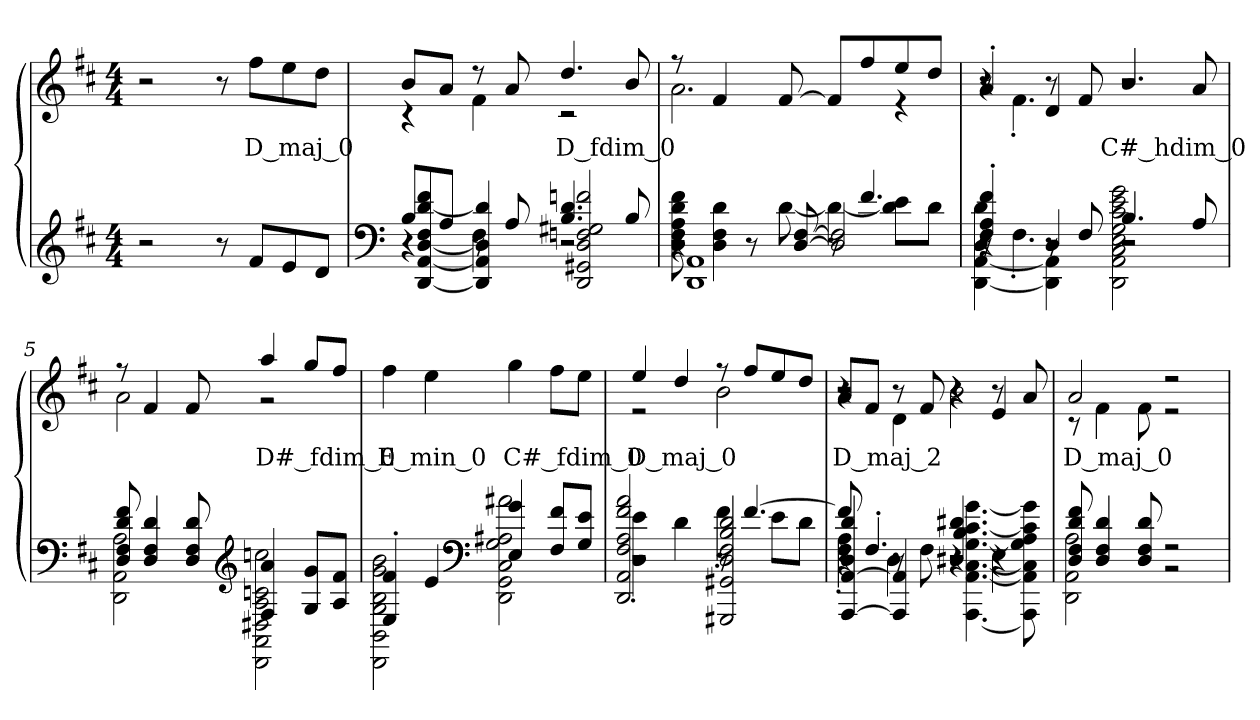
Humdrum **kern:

**kern	**kern	**text	**dynam
*part1	*part1	*part1	*part1
*staff2	*staff1	*staff1	*staff1/2
*clefG2	*clefG2	*	*
*k[f#c#]	*k[f#c#]	*	*
*M4/4	*M4/4	*	*
=1	=1	=1	=1
!	!	!	!LO:DY:a
2r	2r	.	M.M. = 66
8r	8r	.	.
8f#/L	8ff#\L	D_maj_0	.
8e/	8ee\	.	.
8d/J	8dd\J	.	.
=2	=2	=2	=2
*clefF4	*	*	*
*^	*^	*	*
*	*^	*	*	*	*
*	*	*^	*	*	*	*
1ryy	8B/L	4r	[4DD/ [4AA/ [4D/ 4F#/ [4d/ 4f#/	8b/L	4r	.	.
.	8A/J	.	.	8a/J	.	.	.
.	8r	4F#\	4DD]/ 4AA]/ 4D]/ 4d]/	8r	4f#\	.	.
.	8A/	.	.	8a/	.	.	.
.	4.B/ 4.d/	2r	2DD/ 2GG#X/ 2D/ 2Fn/ 2G#X/ 2fn/	4.dd/	2r	D_fdim_0	.
.	8B/	.	.	8b/	.	.	.
=3	=3	=3	=3	=3	=3	=3	=3
2r	8D\ 8F#\ 8A\ 8d\ 8f#\	4r	1DD 1AA	8r	2.a\	.	.
.	4D\ 4F#\ 4d\	.	.	4f#/	.	.	.
.	.	8r	.	.	.	.	.
.	[8d\	[8D/ [8F#/	.	[8f#/	.	.	.
8r	4d\_	2D]/ 2F#]/	.	8f#/L]	.	.	.
4.f#/	.	.	.	8ff#/	.	.	.
.	8d]\ 8e\L	.	.	8ee/	4r	.	.
.	8d\J	.	.	8dd/J	.	.	.
=4	=4	=4	=4	=4	=4	=4	=4
*	*	*	*	*	*^	*	*
4F#'/ 4A'/ 4f#'/	8r	4r	[4DD\ [4AA\ 4D\ 4d\	4a'/	8r	4r	.	.
.	4.F#'\	.	.	.	4.f#'\	.	.	.
8r	.	4D/	4DD]\ 4AA]\	8r	.	4d/	.	.
8F#/	.	.	.	8f#/	.	.	.	.
4.B/	2DD\ 2AA\ 2C#\ 2E\ 2G\ 2c#\ 2e\ 2g\	2r	2r	4.b/	2r	2r	C#_hdim_0	.
8A/	.	.	.	8a/	.	.	.	.
*	*v	*v	*v	*	*	*	*	*
*	*	*	*v	*v	*	*
=5	=5	=5	=5	=5	=5
8D/ 8F#/ 8d/ 8f#/	2DD\ 2AA\ 2A\	8r	2a\	.	.
4D/ 4F#/ 4d/	.	4f#/	.	.	.
8D/ 8F#/ 8d/	.	8f#/	.	.	.
*clefG2	*	*	*	*	*
4F#/ 4a/	2DD\ 2AA\ 2D#X\ 2A\ 2cn\ 2ccn\	4aa/	2r	D#_fdim_0	.
8G/ 8g/L	.	8gg/L	.	.	.
8A/ 8f#/J	.	8ff#/J	.	.	.
*	*	*v	*v	*	*
=6	=6	=6	=6	=6
4E'/ 4f#'/	2DD\ 2BB\ 2G\ 2B\ 2g\ 2b\	4ff#\	E_min_0	.
4e/	.	4ee\	.	.
*clefF4	*	*	*	*
4E/ 4g/	2DD\ 2GG\ 2C#\ 2G\ 2A#X\ 2a#X\	4gg\	C#_fdim_0	.
8F#/ 8f#/L	.	8ff#\L	.	.
8G/ 8e/J	.	8ee\J	.	.
=7	=7	=7	=7	=7
*	*^	*^	*	*
2r	4D'\ 4e'\	2DD/ 2AA/ 2F#/ 2A/ 2f#/ 2a/	4ee/	2r	D_maj_0	.
.	4d\	.	4dd/	.	.	.
8r	4f#'\	2GGG#X/ 2GG#X/ 2D/ 2F#/ 2B/ 2d/	8r	2b\	.	.
[4.f#/	.	.	8ff#/L	.	.	.
.	8e\L	.	8ee/	.	.	.
.	8d\J	.	8dd/J	.	.	.
=8	=8	=8	=8	=8	=8	=8
*	*	*^	*	*^	*	*
8f#/]	4F#'\ 4A'\	[4AAA/ [4AA/ 4D/ 4d/	4r	8a/L	4r	2r	D_maj_2	.
4.F#'/	.	.	.	8f#/J	.	.	.	.
.	8r	4AAA]/ 4AA]/	4D\	8r	4d\	.	.	.
.	8F#\	.	.	8f#/	.	.	.	.
4D#X/ 4d#X/	[4.AAA\ [4.AA\ [4.C#\ [4.G\ 4.B\ [4.c#\ [4.g\	2r	4r	4r	2b\	4r	.	.
4r	.	.	4E\	8r	.	4e/	.	.
.	8AAA]\ 8AA]\ 8C#]\ 8G]\ 8A\ 8c#]\ 8g]\	.	.	8a/	.	.	.	.
*	*v	*v	*v	*	*	*	*	*
*	*	*	*v	*v	*	*
=9	=9	=9	=9	=9	=9
8D/ 8F#/ 8d/ 8f#/	2DD\ 2AA\ 2A\	2a/	8r	D_maj_0	.
4D/ 4F#/ 4d/	.	.	4f#\	.	.
8D/ 8F#/ 8d/	.	.	8f#\	.	.
2r	2r	2r	2r	.	.
*v	*v	*	*	*	*
*	*v	*v	*	*
=	=	=	=
*-	*-	*-	*-
